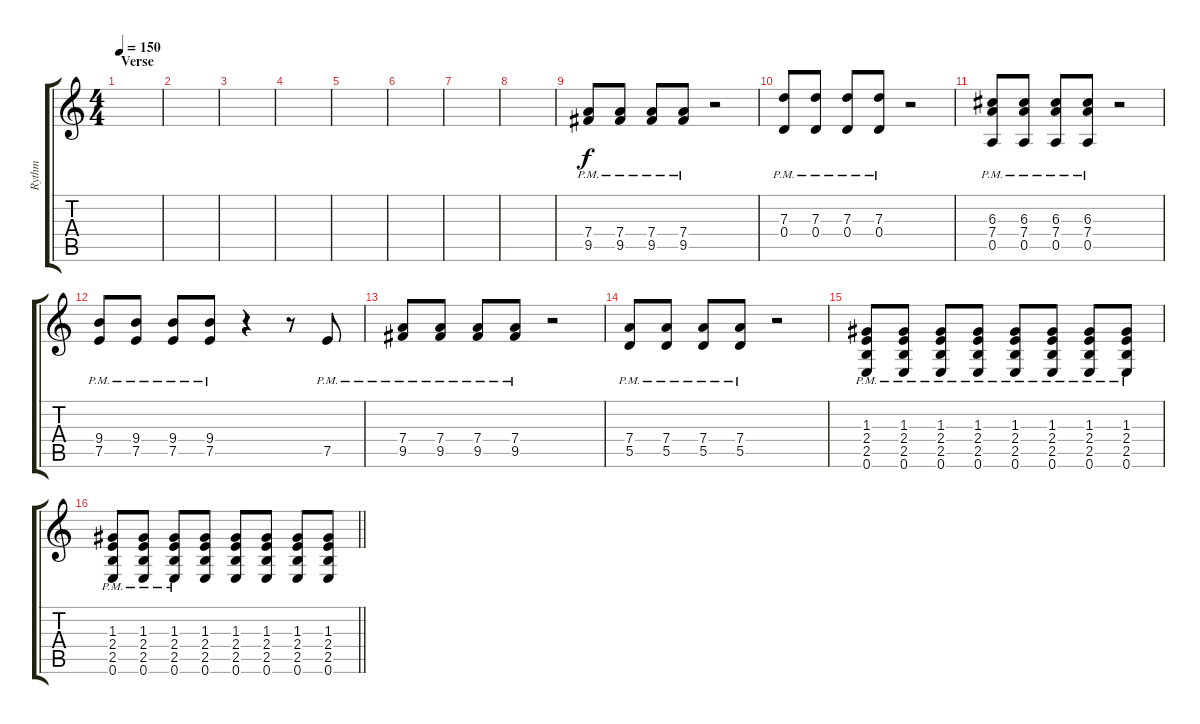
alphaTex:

\track ("Rythm" "Rythm") {instrument distortionguitar}
\staff {score tabs}
\tuning (E4 B3 G3 D3 A2 E2) {hide}
\ts (4 4)
\section ("" "Verse")
\tempo 150
\clef g2
\ks c
|
|
|
|
|
|
|
|
(7.4{pm} 9.5{pm}).8 (7.4{pm} 9.5{pm}).8 (7.4{pm} 9.5{pm}).8 (7.4{pm} 9.5{pm}).8 r.2 |
(7.3{pm} 0.4{pm}).8 (7.3{pm} 0.4{pm}).8 (7.3{pm} 0.4{pm}).8 (7.3{pm} 0.4{pm}).8 r.2 |
(6.3{pm} 7.4{pm} 0.5{pm}).8 (6.3{pm} 7.4{pm} 0.5{pm}).8 (6.3{pm} 7.4{pm} 0.5{pm}).8 (6.3{pm} 7.4{pm} 0.5{pm}).8 r.2 |
(9.4{pm} 7.5{pm}).8 (9.4{pm} 7.5{pm}).8 (9.4{pm} 7.5{pm}).8 (9.4{pm} 7.5{pm}).8 r.4 r.8 7.5{pm}.8 |
(7.4{pm} 9.5{pm}).8 (7.4{pm} 9.5{pm}).8 (7.4{pm} 9.5{pm}).8 (7.4{pm} 9.5{pm}).8 r.2 |
(7.4{pm} 5.5).8 (7.4{pm} 5.5).8 (7.4{pm} 5.5).8 (7.4{pm} 5.5).8 r.2 |
(1.3{pm} 2.4{pm} 2.5{pm} 0.6{pm}).8 (1.3{pm} 2.4{pm} 2.5{pm} 0.6{pm}).8 (1.3{pm} 2.4{pm} 2.5{pm} 0.6{pm}).8 (1.3{pm} 2.4{pm} 2.5{pm} 0.6{pm}).8 (1.3{pm} 2.4{pm} 2.5{pm} 0.6{pm}).8 (1.3{pm} 2.4{pm} 2.5{pm} 0.6{pm}).8 (1.3{pm} 2.4{pm} 2.5{pm} 0.6{pm}).8 (1.3{pm} 2.4{pm} 2.5{pm} 0.6{pm}).8 |
\barLineRight lightlight
(1.3{pm} 2.4{pm} 2.5{pm} 0.6{pm}).8 (1.3{pm} 2.4{pm} 2.5{pm} 0.6{pm}).8 (1.3{pm} 2.4{pm} 2.5{pm} 0.6{pm}).8 (1.3 2.4 2.5 0.6).8 (1.3 2.4 2.5 0.6).8 (1.3 2.4 2.5 0.6).8 (1.3 2.4 2.5 0.6).8 (1.3 2.4 2.5 0.6).8
